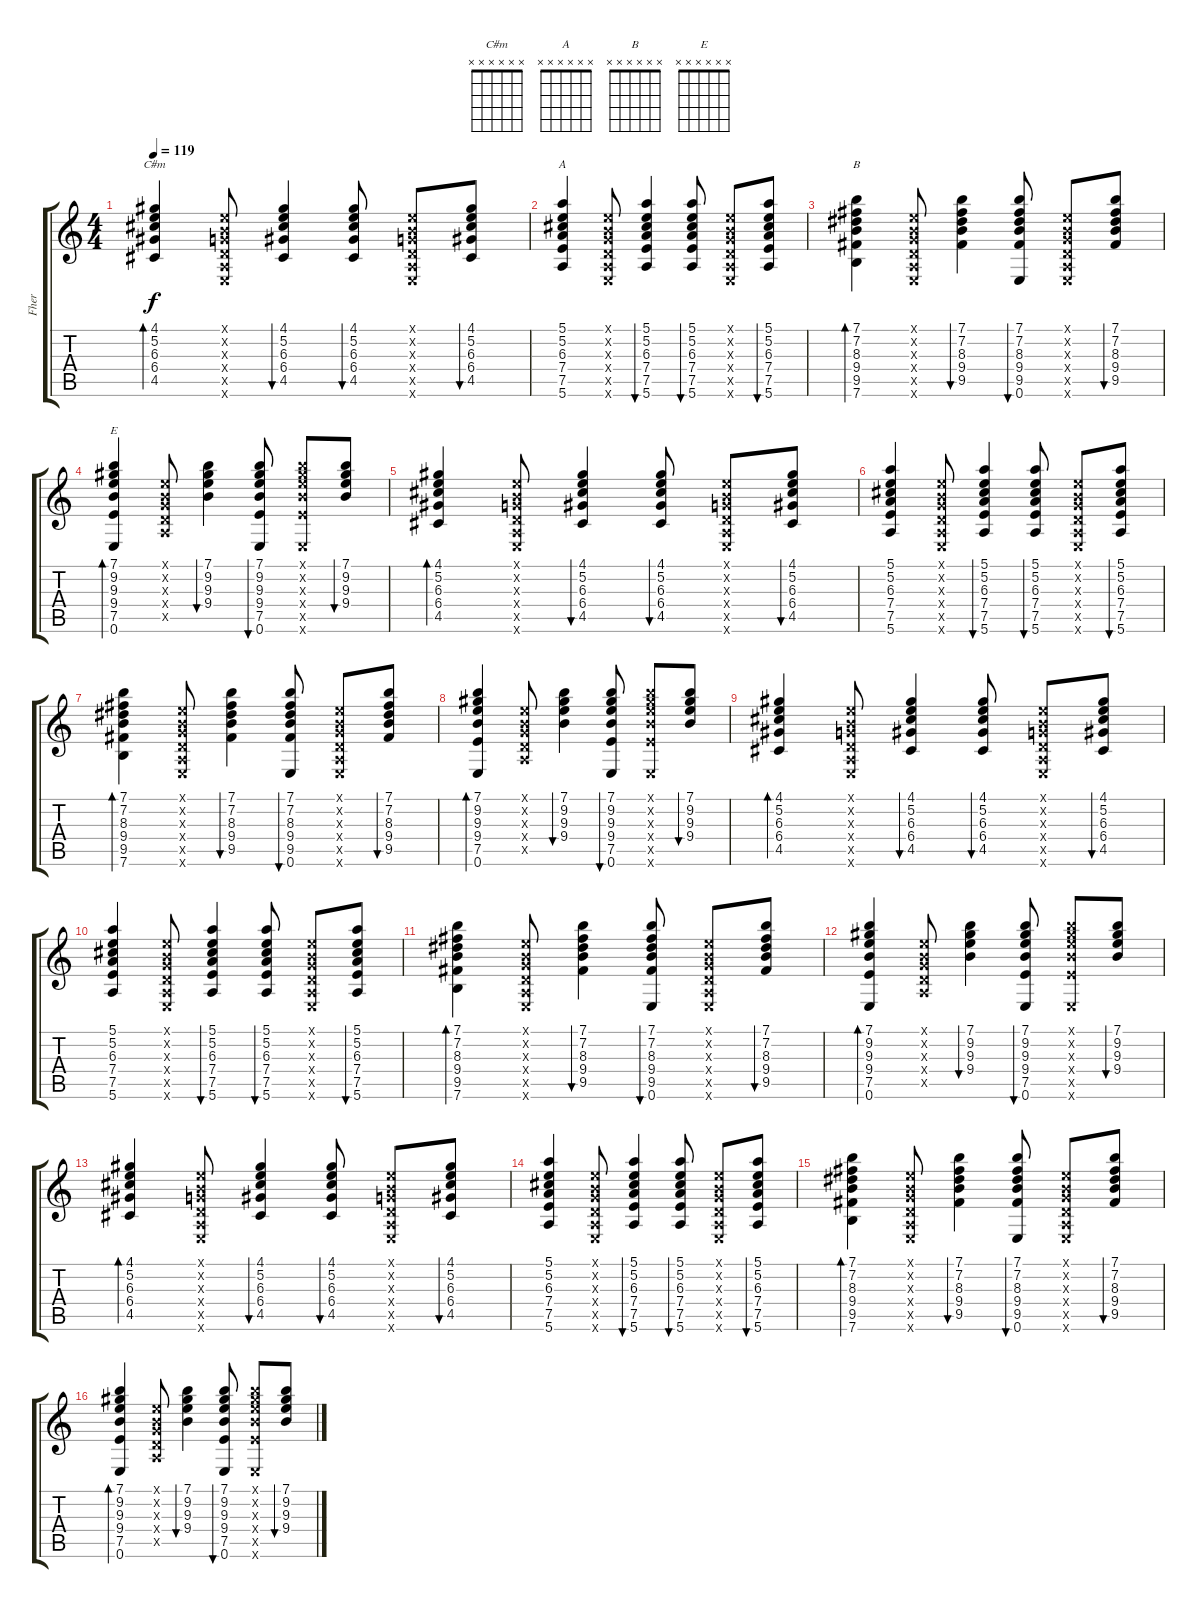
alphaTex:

\track ("Fher" "Fher") {instrument acousticguitarsteel}
\staff {score tabs}
\tuning (E4 B3 G3 D3 A2 E2) {hide}
\chord ("C#m" x x x x x x)
\chord ("A" x x x x x x)
\chord ("B" x x x x x x)
\chord ("E" x x x x x x)
\ts (4 4)
\tempo 119
\clef g2
\ks c
(4.1 5.2 6.3 6.4 4.5).4{bd 60 ch "C#m" dy f} (0.1{x} 0.2{x} 0.3{x} 0.4{x} 0.5{x} 0.6{x}).8 (4.1 5.2 6.3 6.4 4.5).4{bu 60} (4.1 5.2 6.3 6.4 4.5).8{bu 60} (0.1{x} 0.2{x} 0.3{x} 0.4{x} 0.5{x} 0.6{x}).8 (4.1 5.2 6.3 6.4 4.5).8{bu 60} |
(5.1 5.2 6.3 7.4 7.5 5.6).4{ch "A"} (0.1{x} 0.2{x} 0.3{x} 0.4{x} 0.5{x} 0.6{x}).8 (5.1 5.2 6.3 7.4 7.5 5.6).4{bu 60} (5.1 5.2 6.3 7.4 7.5 5.6).8{bu 60} (0.1{x} 0.2{x} 0.3{x} 0.4{x} 0.5{x} 0.6{x}).8 (5.1 5.2 6.3 7.4 7.5 5.6).8{bu 30} |
(7.1 7.2 8.3 9.4 9.5 7.6).4{bd 60 ch "B"} (0.1{x} 0.2{x} 0.3{x} 0.4{x} 0.5{x} 0.6{x}).8 (7.1 7.2 8.3 9.4 9.5).4{bu 60} (7.1 7.2 8.3 9.4 9.5 0.6).8{bu 60} (0.1{x} 0.2{x} 0.3{x} 0.4{x} 0.5{x} 0.6{x}).8 (7.1 7.2 8.3 9.4 9.5).8{bu 60} |
(7.1 9.2 9.3 9.4 7.5 0.6).4{bd 60 ch "E"} (0.1{x} 0.2{x} 0.3{x} 0.4{x} 0.5{x}).8 (7.1 9.2 9.3 9.4).4{bu 60} (7.1 9.2 9.3 9.4 7.5 0.6).8{bu 60} (7.1{x} 9.2{x} 9.3{x} 9.4{x} 7.5{x} 0.6{x}).8 (7.1 9.2 9.3 9.4).8{bu 30} |
(4.1 5.2 6.3 6.4 4.5).4{bd 60} (0.1{x} 0.2{x} 0.3{x} 0.4{x} 0.5{x} 0.6{x}).8 (4.1 5.2 6.3 6.4 4.5).4{bu 60} (4.1 5.2 6.3 6.4 4.5).8{bu 60} (0.1{x} 0.2{x} 0.3{x} 0.4{x} 0.5{x} 0.6{x}).8 (4.1 5.2 6.3 6.4 4.5).8{bu 60} |
(5.1 5.2 6.3 7.4 7.5 5.6).4 (0.1{x} 0.2{x} 0.3{x} 0.4{x} 0.5{x} 0.6{x}).8 (5.1 5.2 6.3 7.4 7.5 5.6).4{bu 60} (5.1 5.2 6.3 7.4 7.5 5.6).8{bu 60} (0.1{x} 0.2{x} 0.3{x} 0.4{x} 0.5{x} 0.6{x}).8 (5.1 5.2 6.3 7.4 7.5 5.6).8{bu 30} |
(7.1 7.2 8.3 9.4 9.5 7.6).4{bd 60} (0.1{x} 0.2{x} 0.3{x} 0.4{x} 0.5{x} 0.6{x}).8 (7.1 7.2 8.3 9.4 9.5).4{bu 60} (7.1 7.2 8.3 9.4 9.5 0.6).8{bu 60} (0.1{x} 0.2{x} 0.3{x} 0.4{x} 0.5{x} 0.6{x}).8 (7.1 7.2 8.3 9.4 9.5).8{bu 60} |
(7.1 9.2 9.3 9.4 7.5 0.6).4{bd 60} (0.1{x} 0.2{x} 0.3{x} 0.4{x} 0.5{x}).8 (7.1 9.2 9.3 9.4).4{bu 60} (7.1 9.2 9.3 9.4 7.5 0.6).8{bu 60} (7.1{x} 9.2{x} 9.3{x} 9.4{x} 7.5{x} 0.6{x}).8 (7.1 9.2 9.3 9.4).8{bu 30} |
(4.1 5.2 6.3 6.4 4.5).4{bd 60} (0.1{x} 0.2{x} 0.3{x} 0.4{x} 0.5{x} 0.6{x}).8 (4.1 5.2 6.3 6.4 4.5).4{bu 60} (4.1 5.2 6.3 6.4 4.5).8{bu 60} (0.1{x} 0.2{x} 0.3{x} 0.4{x} 0.5{x} 0.6{x}).8 (4.1 5.2 6.3 6.4 4.5).8{bu 60} |
(5.1 5.2 6.3 7.4 7.5 5.6).4 (0.1{x} 0.2{x} 0.3{x} 0.4{x} 0.5{x} 0.6{x}).8 (5.1 5.2 6.3 7.4 7.5 5.6).4{bu 60} (5.1 5.2 6.3 7.4 7.5 5.6).8{bu 60} (0.1{x} 0.2{x} 0.3{x} 0.4{x} 0.5{x} 0.6{x}).8 (5.1 5.2 6.3 7.4 7.5 5.6).8{bu 30} |
(7.1 7.2 8.3 9.4 9.5 7.6).4{bd 60} (0.1{x} 0.2{x} 0.3{x} 0.4{x} 0.5{x} 0.6{x}).8 (7.1 7.2 8.3 9.4 9.5).4{bu 60} (7.1 7.2 8.3 9.4 9.5 0.6).8{bu 60} (0.1{x} 0.2{x} 0.3{x} 0.4{x} 0.5{x} 0.6{x}).8 (7.1 7.2 8.3 9.4 9.5).8{bu 60} |
(7.1 9.2 9.3 9.4 7.5 0.6).4{bd 60} (0.1{x} 0.2{x} 0.3{x} 0.4{x} 0.5{x}).8 (7.1 9.2 9.3 9.4).4{bu 60} (7.1 9.2 9.3 9.4 7.5 0.6).8{bu 60} (7.1{x} 9.2{x} 9.3{x} 9.4{x} 7.5{x} 0.6{x}).8 (7.1 9.2 9.3 9.4).8{bu 30} |
(4.1 5.2 6.3 6.4 4.5).4{bd 60} (0.1{x} 0.2{x} 0.3{x} 0.4{x} 0.5{x} 0.6{x}).8 (4.1 5.2 6.3 6.4 4.5).4{bu 60} (4.1 5.2 6.3 6.4 4.5).8{bu 60} (0.1{x} 0.2{x} 0.3{x} 0.4{x} 0.5{x} 0.6{x}).8 (4.1 5.2 6.3 6.4 4.5).8{bu 60} |
(5.1 5.2 6.3 7.4 7.5 5.6).4 (0.1{x} 0.2{x} 0.3{x} 0.4{x} 0.5{x} 0.6{x}).8 (5.1 5.2 6.3 7.4 7.5 5.6).4{bu 60} (5.1 5.2 6.3 7.4 7.5 5.6).8{bu 60} (0.1{x} 0.2{x} 0.3{x} 0.4{x} 0.5{x} 0.6{x}).8 (5.1 5.2 6.3 7.4 7.5 5.6).8{bu 30} |
(7.1 7.2 8.3 9.4 9.5 7.6).4{bd 60} (0.1{x} 0.2{x} 0.3{x} 0.4{x} 0.5{x} 0.6{x}).8 (7.1 7.2 8.3 9.4 9.5).4{bu 60} (7.1 7.2 8.3 9.4 9.5 0.6).8{bu 60} (0.1{x} 0.2{x} 0.3{x} 0.4{x} 0.5{x} 0.6{x}).8 (7.1 7.2 8.3 9.4 9.5).8{bu 60} |
(7.1 9.2 9.3 9.4 7.5 0.6).4{bd 60} (0.1{x} 0.2{x} 0.3{x} 0.4{x} 0.5{x}).8 (7.1 9.2 9.3 9.4).4{bu 60} (7.1 9.2 9.3 9.4 7.5 0.6).8{bu 60} (7.1{x} 9.2{x} 9.3{x} 9.4{x} 7.5{x} 0.6{x}).8 (7.1 9.2 9.3 9.4).8{bu 30}
